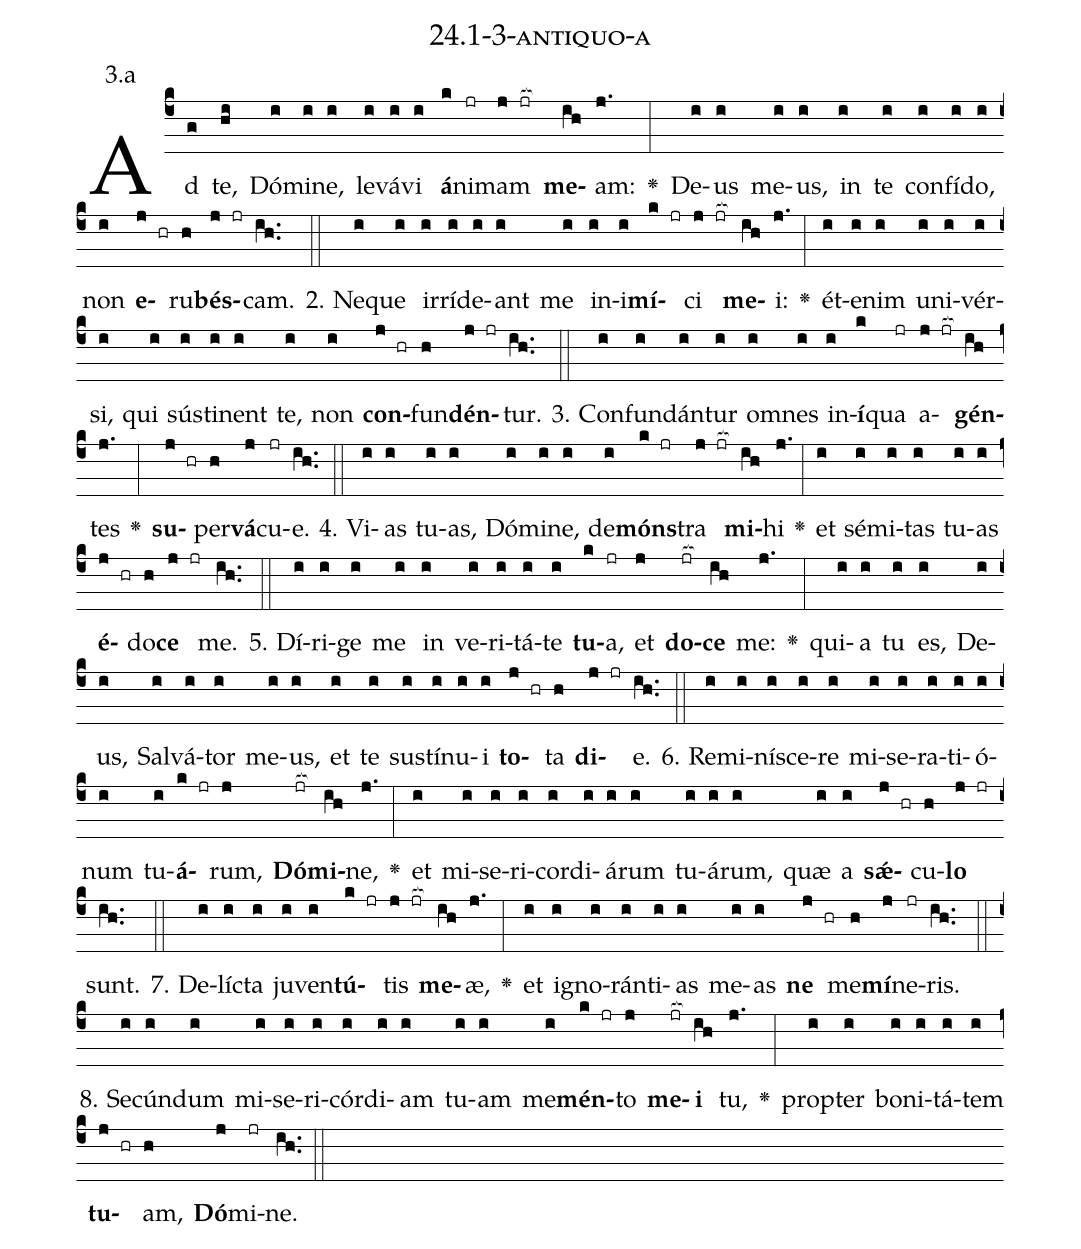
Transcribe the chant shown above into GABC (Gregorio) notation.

name: 24.1-3-antiquo-a;
annotation: 3.a;
%%
(c4)Ad(g) te,(hi) Dó(i)mi(i)ne,(i) le(i)vá(i)vi(i) <b>á</b>(k)ni(jr)mam(j jr[ocb:1{]) <b>me</b>(ih[ocb:0}])am:(j.) <v>\greheightstar</v>(:) De(i)us(i) me(i)us,(i) in(i) te(i) con(i)fí(i)do,(i) non(i) <b>e</b>(j hr)ru(h)<b>bés</b>(j jr)cam.(ih..) (::)
2. Ne(i)que(i) ir(i)rí(i)de(i)ant(i) me(i) in(i)i(i)<b>mí</b>(k jr)ci(j jr[ocb:1{]) <b>me</b>(ih[ocb:0}])i:(j.) <v>\greheightstar</v>(:) ét(i)e(i)nim(i) u(i)ni(i)vér(i)si,(i) qui(i) sús(i)ti(i)nent(i) te,(i) non(i) <b>con</b>(j hr)fun(h)<b>dén</b>(j jr)tur.(ih..) (::)
3. Con(i)fun(i)dán(i)tur(i) om(i)nes(i) in(i)<b>í</b>(k)qua(jr) a(j jr[ocb:1{])<b>gén</b>(ih[ocb:0}])tes(j.) <v>\greheightstar</v>(:) <b>su</b>(j hr)per(h)<b>vá</b>(j)cu(jr)e.(ih..) (::)
4. Vi(i)as(i) tu(i)as,(i) Dó(i)mi(i)ne,(i) de(i)<b>móns</b>(k jr)tra(j jr[ocb:1{]) <b>mi</b>(ih[ocb:0}])hi(j.) <v>\greheightstar</v>(:) et(i) sé(i)mi(i)tas(i) tu(i)as(i) <b>é</b>(j hr)do(h)<b>ce</b>(j jr) me.(ih..) (::)
5. Dí(i)ri(i)ge(i) me(i) in(i) ve(i)ri(i)tá(i)te(i) <b>tu</b>(k)a,(jr) et(j) <b>do</b>(jr[ocb:1{])<b>ce</b>(ih[ocb:0}]) me:(j.) <v>\greheightstar</v>(:) qui(i)a(i) tu(i) es,(i) De(i)us,(i) Sal(i)vá(i)tor(i) me(i)us,(i) et(i) te(i) sus(i)tí(i)nu(i)i(i) <b>to</b>(j hr)ta(h) <b>di</b>(j jr)e.(ih..) (::)
6. Re(i)mi(i)ní(i)sce(i)re(i) mi(i)se(i)ra(i)ti(i)ó(i)num(i) tu(i)<b>á</b>(k jr)rum,(j) <b>Dó</b>(jr[ocb:1{])<b>mi</b>(ih[ocb:0}])ne,(j.) <v>\greheightstar</v>(:) et(i) mi(i)se(i)ri(i)cor(i)di(i)á(i)rum(i) tu(i)á(i)rum,(i) quæ(i) a(i) <b>sǽ</b>(j hr)cu(h)<b>lo</b>(j jr) sunt.(ih..) (::)
7. De(i)líc(i)ta(i) ju(i)ven(i)<b>tú</b>(k jr)tis(j jr[ocb:1{]) <b>me</b>(ih[ocb:0}])æ,(j.) <v>\greheightstar</v>(:) et(i) i(i)gno(i)rán(i)ti(i)as(i) me(i)as(i) <b>ne</b>(j hr) me(h)<b>mí</b>(j)ne(jr)ris.(ih..) (::)
8. Se(i)cún(i)dum(i) mi(i)se(i)ri(i)cór(i)di(i)am(i) tu(i)am(i) me(i)<b>mén</b>(k jr)to(j) <b>me</b>(jr[ocb:1{])<b>i</b>(ih[ocb:0}]) tu,(j.) <v>\greheightstar</v>(:) prop(i)ter(i) bo(i)ni(i)tá(i)tem(i) <b>tu</b>(j hr)am,(h) <b>Dó</b>(j)mi(jr)ne.(ih..) (::)
